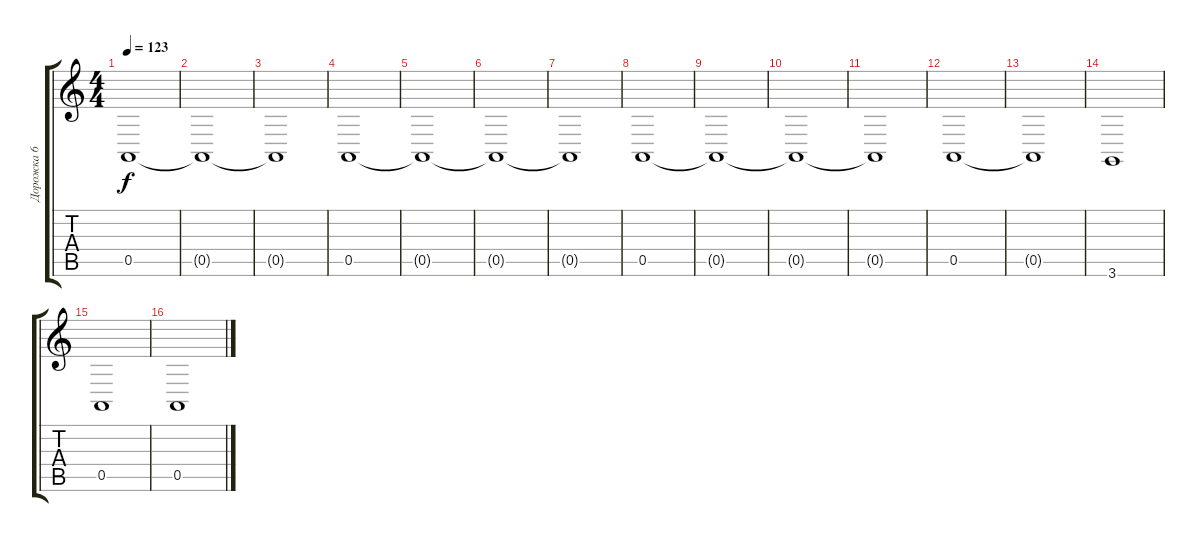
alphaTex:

\track ("Дорожка 6" "Дорожка 6") {instrument lead1square}
\staff {score tabs}
\tuning (E4 B3 G3 D3 A2 E2) {hide}
\ts (4 4)
\tempo 123
\clef g2
\ks c
0.5{t}.1{dy f} |
0.5{t}.1 |
0.5{t}.1 |
0.5.1 |
0.5{t}.1 |
0.5{t}.1 |
0.5{t}.1 |
0.5.1 |
0.5{t}.1 |
0.5{t}.1 |
0.5{t}.1 |
0.5.1 |
0.5{t}.1 |
3.6.1 |
0.5.1 |
0.5.1
